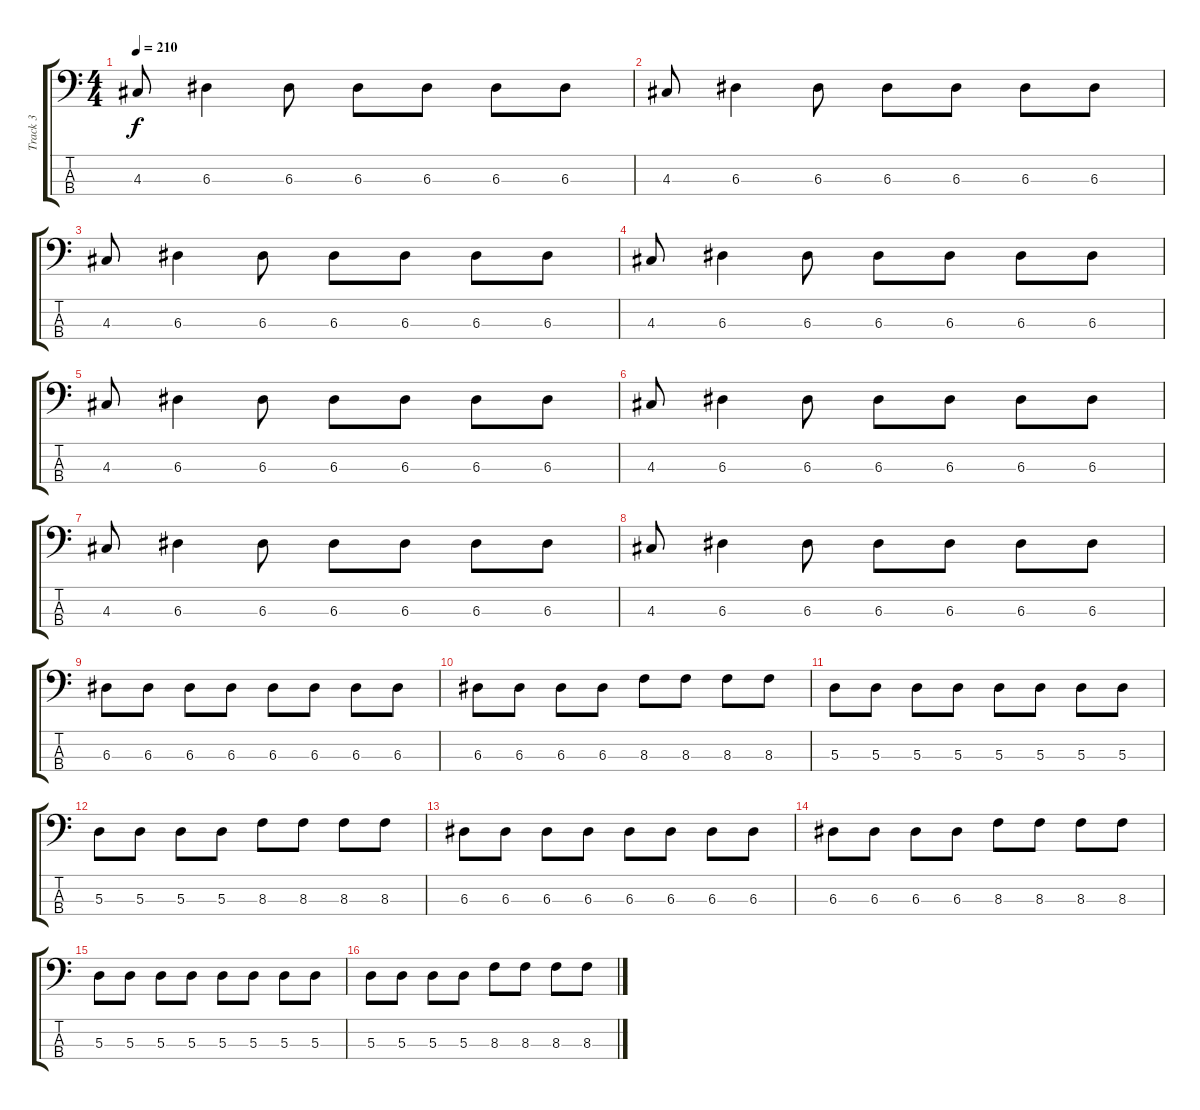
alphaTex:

\track ("Track 3" "Track 3") {instrument electricbassfinger}
\staff {score tabs}
\tuning (G2 D2 A1 E1) {hide}
\ts (4 4)
\tempo 210
\clef f4
\ks c
4.3.8{dy f} 6.3.4 6.3.8 6.3.8 6.3.8 6.3.8 6.3.8 |
4.3.8 6.3.4 6.3.8 6.3.8 6.3.8 6.3.8 6.3.8 |
4.3.8 6.3.4 6.3.8 6.3.8 6.3.8 6.3.8 6.3.8 |
4.3.8 6.3.4 6.3.8 6.3.8 6.3.8 6.3.8 6.3.8 |
4.3.8 6.3.4 6.3.8 6.3.8 6.3.8 6.3.8 6.3.8 |
4.3.8 6.3.4 6.3.8 6.3.8 6.3.8 6.3.8 6.3.8 |
4.3.8 6.3.4 6.3.8 6.3.8 6.3.8 6.3.8 6.3.8 |
4.3.8 6.3.4 6.3.8 6.3.8 6.3.8 6.3.8 6.3.8 |
6.3.8 6.3.8 6.3.8 6.3.8 6.3.8 6.3.8 6.3.8 6.3.8 |
6.3.8 6.3.8 6.3.8 6.3.8 8.3.8 8.3.8 8.3.8 8.3.8 |
5.3.8 5.3.8 5.3.8 5.3.8 5.3.8 5.3.8 5.3.8 5.3.8 |
5.3.8 5.3.8 5.3.8 5.3.8 8.3.8 8.3.8 8.3.8 8.3.8 |
6.3.8 6.3.8 6.3.8 6.3.8 6.3.8 6.3.8 6.3.8 6.3.8 |
6.3.8 6.3.8 6.3.8 6.3.8 8.3.8 8.3.8 8.3.8 8.3.8 |
5.3.8 5.3.8 5.3.8 5.3.8 5.3.8 5.3.8 5.3.8 5.3.8 |
5.3.8 5.3.8 5.3.8 5.3.8 8.3.8 8.3.8 8.3.8 8.3.8
